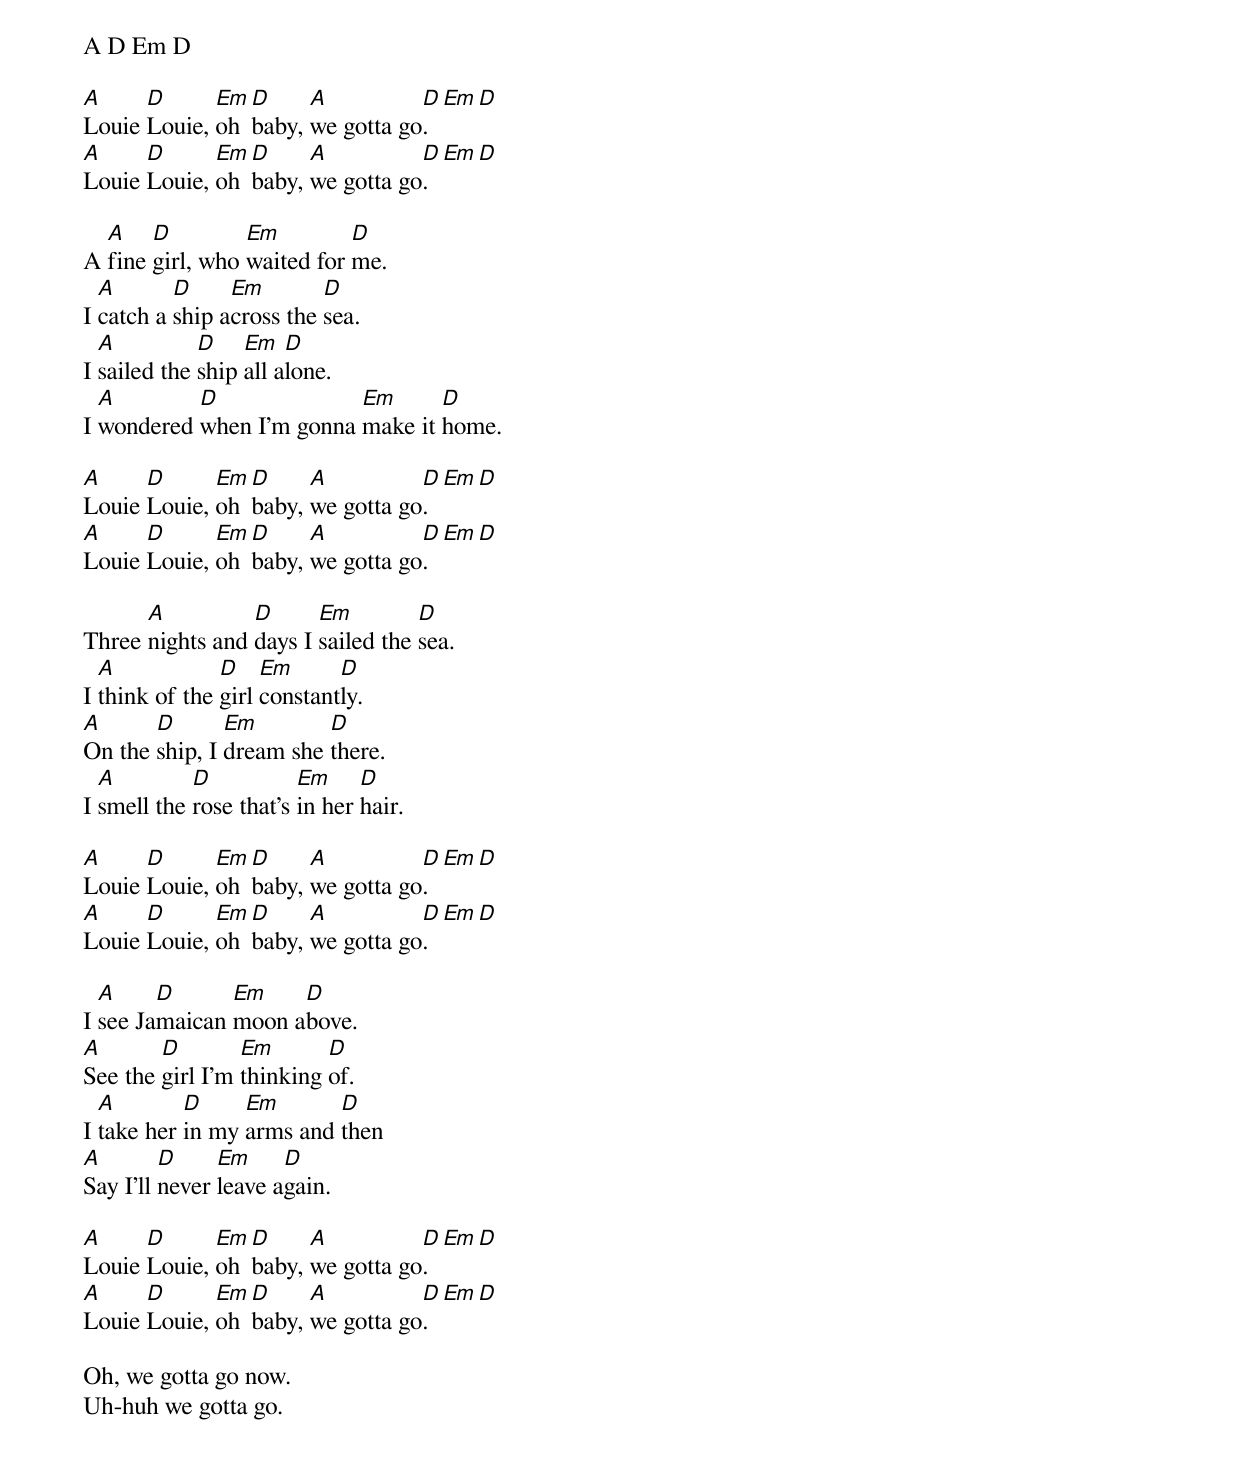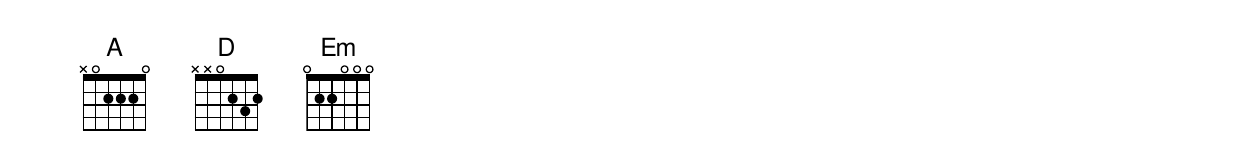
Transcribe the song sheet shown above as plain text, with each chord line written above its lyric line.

A D Em D

A     D      Em D     A          D  Em  D
Louie Louie, oh baby, we gotta go.
A     D      Em D     A          D  Em  D
Louie Louie, oh baby, we gotta go.

  A    D         Em         D
A fine girl, who waited for me.
  A       D     Em        D
I catch a ship across the sea.
  A          D    Em   D
I sailed the ship all alone.
  A        D              Em      D
I wondered when I'm gonna make it home.

A     D      Em D     A          D  Em  D
Louie Louie, oh baby, we gotta go.
A     D      Em D     A          D  Em  D
Louie Louie, oh baby, we gotta go.

      A          D      Em         D
Three nights and days I sailed the sea.
  A            D    Em      D
I think of the girl constantly.
A      D       Em        D
On the ship, I dream she there.
  A         D           Em     D
I smell the rose that's in her hair.

A     D      Em D     A          D  Em  D
Louie Louie, oh baby, we gotta go.
A     D      Em D     A          D  Em  D
Louie Louie, oh baby, we gotta go.

  A     D      Em    D
I see Jamaican moon above.
A       D        Em       D
See the girl I'm thinking of.
  A        D     Em       D
I take her in my arms and then
A        D     Em     D
Say I'll never leave again.

A     D      Em D     A          D  Em  D
Louie Louie, oh baby, we gotta go.
A     D      Em D     A          D  Em  D
Louie Louie, oh baby, we gotta go.

Oh, we gotta go now.
Uh-huh we gotta go.
